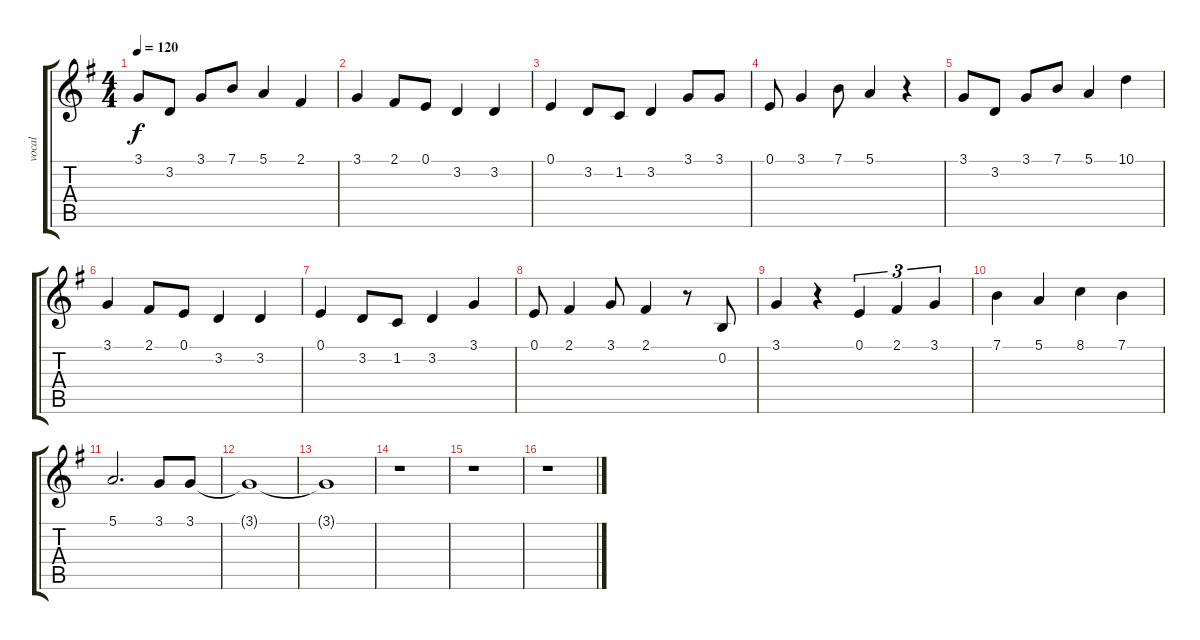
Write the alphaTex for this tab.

\track ("vocal" "vocal") {instrument harmonica}
\staff {score tabs}
\tuning (E4 B3 G3 D3 A2 E2) {hide}
\ts (4 4)
\tempo 120
\clef g2
\ks g
3.1.8{dy f} 3.2.8 3.1.8 7.1.8 5.1.4 2.1.4 |
3.1.4 2.1.8 0.1.8 3.2.4 3.2.4 |
0.1.4 3.2.8 1.2.8 3.2.4 3.1.8 3.1.8 |
0.1.8 3.1.4 7.1.8 5.1.4 r.4 |
3.1.8 3.2.8 3.1.8 7.1.8 5.1.4 10.1.4 |
3.1.4 2.1.8 0.1.8 3.2.4 3.2.4 |
0.1.4 3.2.8 1.2.8 3.2.4 3.1.4 |
0.1.8 2.1.4 3.1.8 2.1.4 r.8 0.2.8 |
3.1.4 r.4 0.1.4{tu (3 2)} 2.1.4{tu (3 2)} 3.1.4{tu (3 2)} |
7.1.4 5.1.4 8.1.4 7.1.4 |
5.1.2{d} 3.1.8 3.1.8 |
3.1{t}.1 |
3.1{t}.1 |
r.1 |
r.1 |
r.1
